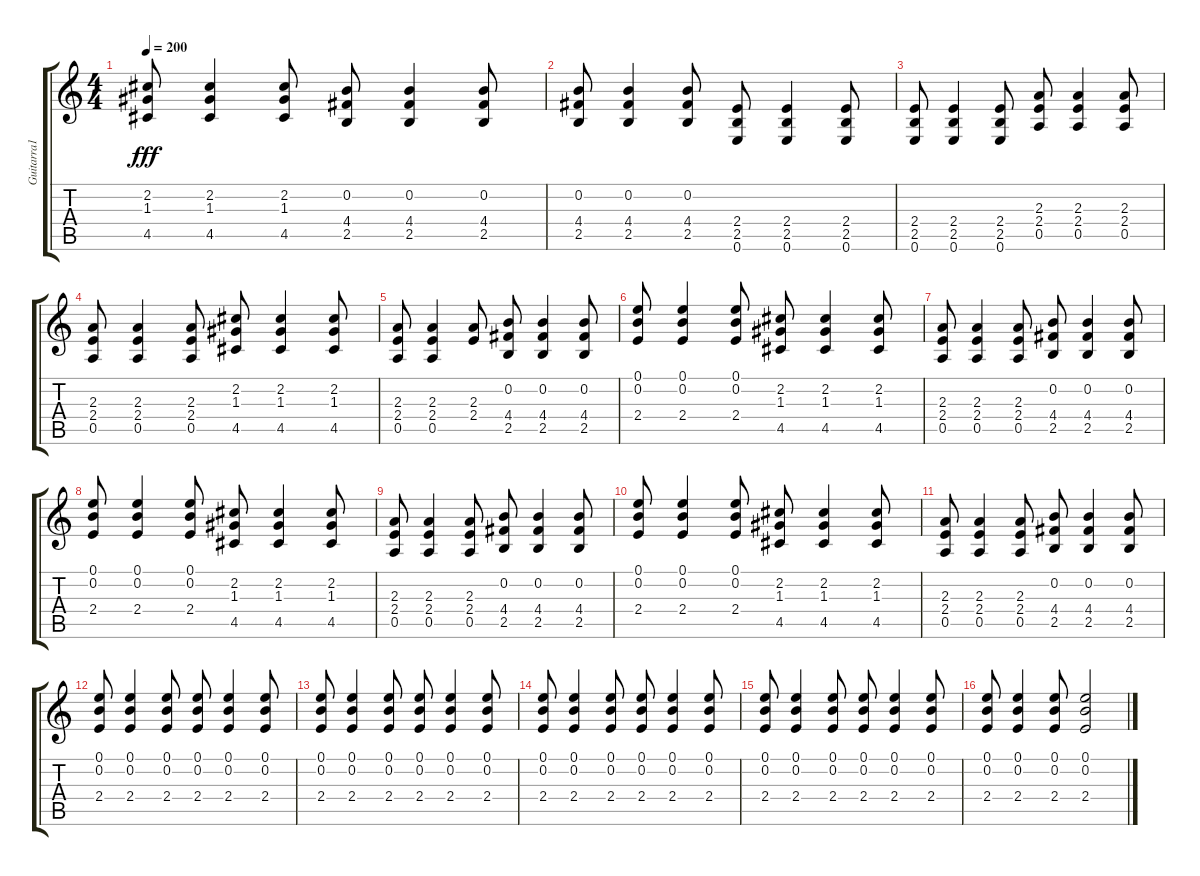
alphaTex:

\track ("Guitarra1" "Guitarra1") {instrument distortionguitar}
\staff {score tabs}
\tuning (E4 B3 G3 D3 A2 E2) {hide}
\ts (4 4)
\tempo 200
\clef g2
\ks c
(2.2 1.3 4.5).8{dy fff} (2.2 1.3 4.5).4 (2.2 1.3 4.5).8 (0.2 4.4 2.5).8 (0.2 4.4 2.5).4 (0.2 4.4 2.5).8 |
(0.2 4.4 2.5).8 (0.2 4.4 2.5).4 (0.2 4.4 2.5).8 (2.4 2.5 0.6).8 (2.4 2.5 0.6).4 (2.4 2.5 0.6).8 |
(2.4 2.5 0.6).8 (2.4 2.5 0.6).4 (2.4 2.5 0.6).8 (2.3 2.4 0.5).8 (2.3 2.4 0.5).4 (2.3 2.4 0.5).8 |
(2.3 2.4 0.5).8 (2.3 2.4 0.5).4 (2.3 2.4 0.5).8 (2.2 1.3 4.5).8 (2.2 1.3 4.5).4 (2.2 1.3 4.5).8 |
(2.3 2.4 0.5).8 (2.3 2.4 0.5).4 (2.3 2.4).8 (0.2 4.4 2.5).8 (0.2 4.4 2.5).4 (0.2 4.4 2.5).8 |
(0.1 0.2 2.4).8 (0.1 0.2 2.4).4 (0.1 0.2 2.4).8 (2.2 1.3 4.5).8 (2.2 1.3 4.5).4 (2.2 1.3 4.5).8 |
(2.3 2.4 0.5).8 (2.3 2.4 0.5).4 (2.3 2.4 0.5).8 (0.2 4.4 2.5).8 (0.2 4.4 2.5).4 (0.2 4.4 2.5).8 |
(0.1 0.2 2.4).8 (0.1 0.2 2.4).4 (0.1 0.2 2.4).8 (2.2 1.3 4.5).8 (2.2 1.3 4.5).4 (2.2 1.3 4.5).8 |
(2.3 2.4 0.5).8 (2.3 2.4 0.5).4 (2.3 2.4 0.5).8 (0.2 4.4 2.5).8 (0.2 4.4 2.5).4 (0.2 4.4 2.5).8 |
(0.1 0.2 2.4).8 (0.1 0.2 2.4).4 (0.1 0.2 2.4).8 (2.2 1.3 4.5).8 (2.2 1.3 4.5).4 (2.2 1.3 4.5).8 |
(2.3 2.4 0.5).8 (2.3 2.4 0.5).4 (2.3 2.4 0.5).8 (0.2 4.4 2.5).8 (0.2 4.4 2.5).4 (0.2 4.4 2.5).8 |
(0.1 0.2 2.4).8 (0.1 0.2 2.4).4 (0.1 0.2 2.4).8 (0.1 0.2 2.4).8 (0.1 0.2 2.4).4 (0.1 0.2 2.4).8 |
(0.1 0.2 2.4).8 (0.1 0.2 2.4).4 (0.1 0.2 2.4).8 (0.1 0.2 2.4).8 (0.1 0.2 2.4).4 (0.1 0.2 2.4).8 |
(0.1 0.2 2.4).8 (0.1 0.2 2.4).4 (0.1 0.2 2.4).8 (0.1 0.2 2.4).8 (0.1 0.2 2.4).4 (0.1 0.2 2.4).8 |
(0.1 0.2 2.4).8 (0.1 0.2 2.4).4 (0.1 0.2 2.4).8 (0.1 0.2 2.4).8 (0.1 0.2 2.4).4 (0.1 0.2 2.4).8 |
(0.1 0.2 2.4).8 (0.1 0.2 2.4).4 (0.1 0.2 2.4).8 (0.1 0.2 2.4).2
